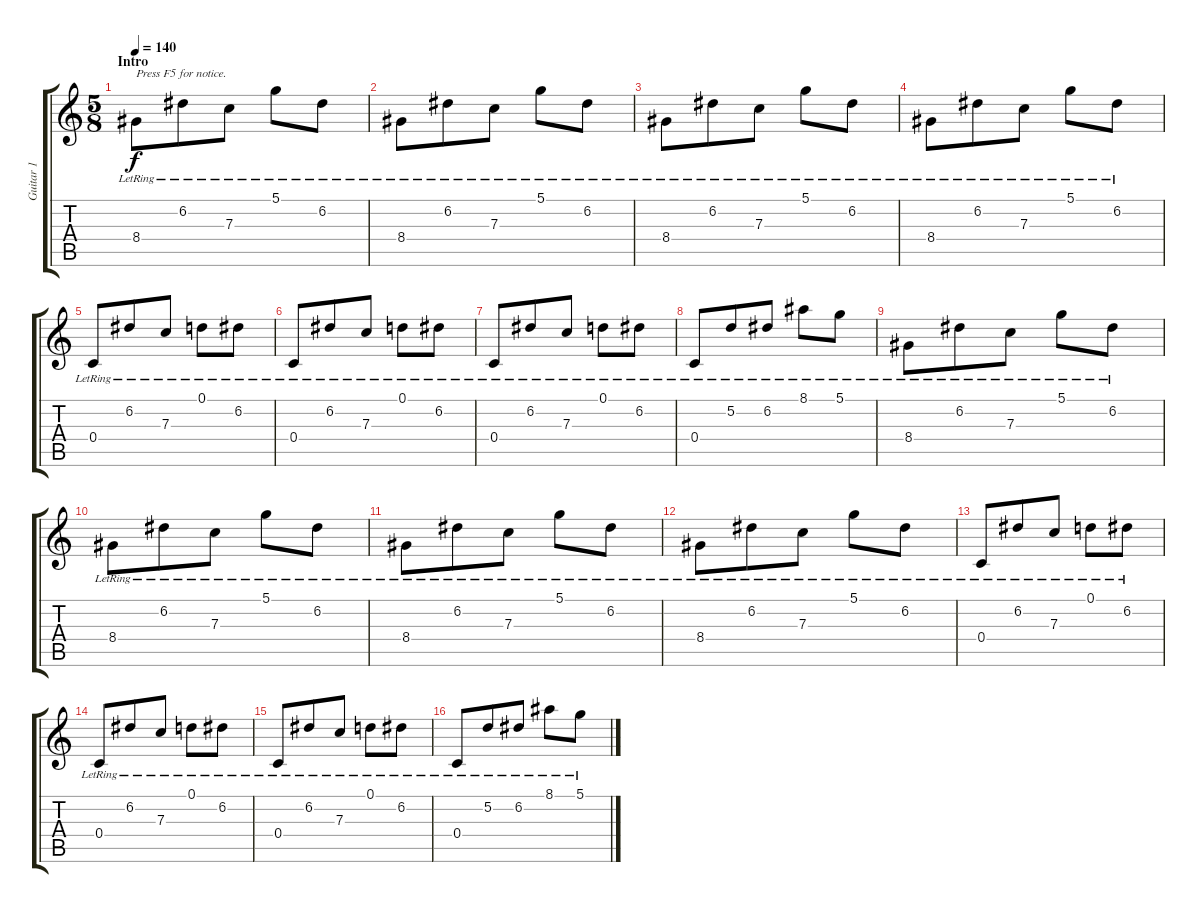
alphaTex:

\track ("Guitar 1" "Guitar 1") {instrument distortionguitar}
\staff {score tabs}
\tuning (D4 A3 F3 C3 G2 C2) {hide}
\ts (5 8)
\section ("" "Intro")
\tempo 140
\clef g2
\ks c
8.4{lr}.8{txt "Press F5 for notice." dy f balance 8 instrument electricguitarjazz} 6.2{lr}.8 7.3{lr}.8 5.1{lr}.8 6.2{lr}.8 |
8.4{lr}.8 6.2{lr}.8 7.3{lr}.8 5.1{lr}.8 6.2{lr}.8 |
8.4{lr}.8 6.2{lr}.8 7.3{lr}.8 5.1{lr}.8 6.2{lr}.8 |
8.4{lr}.8 6.2{lr}.8 7.3{lr}.8 5.1{lr}.8 6.2{lr}.8 |
0.4{lr}.8 6.2{lr}.8 7.3{lr}.8 0.1{lr}.8 6.2{lr}.8 |
0.4{lr}.8 6.2{lr}.8 7.3{lr}.8 0.1{lr}.8 6.2{lr}.8 |
0.4{lr}.8 6.2{lr}.8 7.3{lr}.8 0.1{lr}.8 6.2{lr}.8 |
0.4{lr}.8 5.2{lr}.8 6.2{lr}.8 8.1{lr}.8 5.1{lr}.8 |
8.4{lr}.8 6.2{lr}.8 7.3{lr}.8 5.1{lr}.8 6.2{lr}.8 |
8.4{lr}.8 6.2{lr}.8 7.3{lr}.8 5.1{lr}.8 6.2{lr}.8 |
8.4{lr}.8 6.2{lr}.8 7.3{lr}.8 5.1{lr}.8 6.2{lr}.8 |
8.4{lr}.8 6.2{lr}.8 7.3{lr}.8 5.1{lr}.8 6.2{lr}.8 |
0.4{lr}.8 6.2{lr}.8 7.3{lr}.8 0.1{lr}.8 6.2{lr}.8 |
0.4{lr}.8 6.2{lr}.8 7.3{lr}.8 0.1{lr}.8 6.2{lr}.8 |
0.4{lr}.8 6.2{lr}.8 7.3{lr}.8 0.1{lr}.8 6.2{lr}.8 |
0.4{lr}.8 5.2{lr}.8 6.2{lr}.8 8.1{lr}.8 5.1{lr}.8
